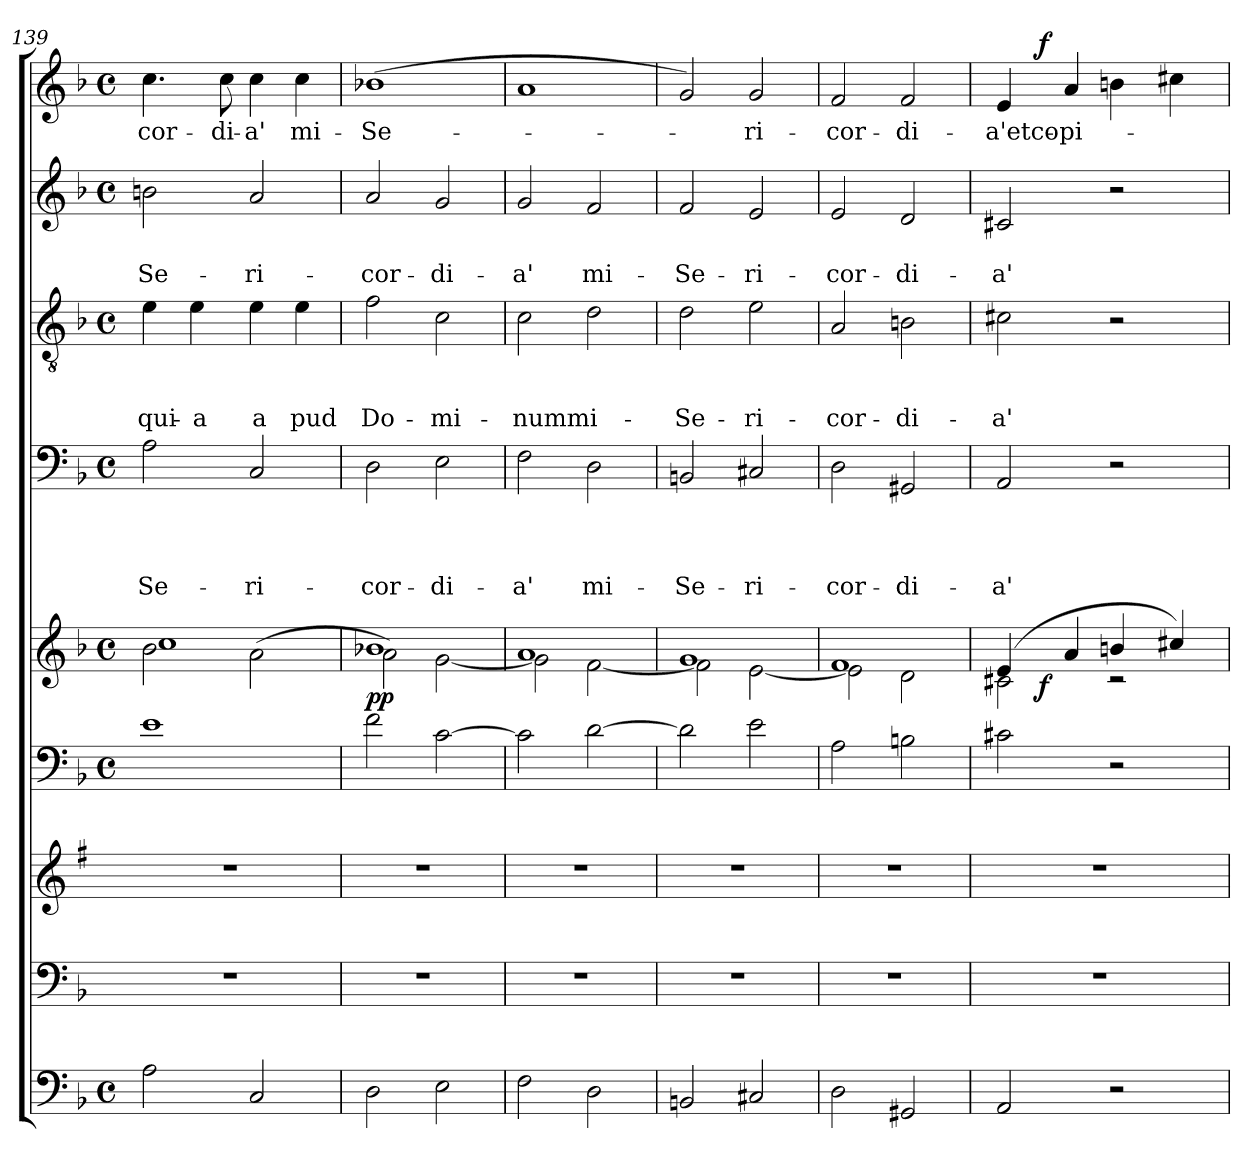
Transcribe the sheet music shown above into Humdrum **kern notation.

**kern	**kern	**kern	**kern	**kern	**dynam	**kern	**text	**text	**text	**text	**kern	**text	**text	**text	**kern	**text	**text	**kern	**text	**dynam
*part8	*part7	*part6	*part5	*part5	*part5	*part4	*part4	*part4	*part4	*part4	*part3	*part3	*part3	*part3	*part2	*part2	*part2	*part1	*part1	*part1
*staff9	*staff8	*staff7	*staff6	*staff5	*staff5/6	*staff4	*staff4	*staff4	*staff4	*staff4	*staff3	*staff3	*staff3	*staff3	*staff2	*staff2	*staff2	*staff1	*staff1	*staff1
*clefF4	*clefF4	*clefG2	*clefF4	*clefG2	*	*clefF4	*	*	*	*	*clefGv2	*	*	*	*clefG2	*	*	*clefG2	*	*
*k[b-]	*k[b-]	*k[f#]	*k[b-]	*k[b-]	*	*k[b-]	*	*	*	*	*k[b-]	*	*	*	*k[b-]	*	*	*k[b-]	*	*
*F:	*F:	*G:	*F:	*F:	*	*F:	*	*	*	*	*F:	*	*	*	*F:	*	*	*F:	*	*
*M4/4	*	*	*M4/4	*M4/4	*	*M4/4	*	*	*	*	*M4/4	*	*	*	*M4/4	*	*	*M4/4	*	*
*met(c)	*	*	*met(c)	*met(c)	*	*met(c)	*	*	*	*	*met(c)	*	*	*	*met(c)	*	*	*met(c)	*	*
=139	=139	=139	=139	=139	=139	=139	=139	=139	=139	=139	=139	=139	=139	=139	=139	=139	=139	=139	=139	=139
*	*	*	*	*^	*	*	*	*	*	*	*	*	*	*	*	*	*	*	*	*
!	!	!	!	!	!	!	!	!	!	!	!LO:LY:b	!	!	!	!LO:LY:b	!	!	!LO:LY:b	!	!LO:LY:b	!
2A\	1r	1r	1e	2b-\	1cc	.	2A\	.	.	.	-Se-	4e\	.	.	qui-	2bn\	.	-Se-	4.cc\	-cor-	.
!	!	!	!	!	!	!	!	!	!	!	!	!	!	!	!LO:LY:b:rj	!	!	!	!	!	!
.	.	.	.	.	.	.	.	.	.	.	.	4e\	.	.	-a	.	.	.	.	.	.
!	!	!	!	!	!	!	!	!	!	!	!	!	!	!	!	!	!	!	!	!LO:LY:b	!
.	.	.	.	.	.	.	.	.	.	.	.	.	.	.	.	.	.	.	8cc\	-di-	.
!	!	!	!	!	!	!	!	!	!	!	!LO:LY:b	!	!	!	!LO:LY:b	!	!	!LO:LY:b	!	!LO:LY:b:rj	!
2C/	.	.	.	(<2a\	.	.	2C/	.	.	.	-ri-	4e\	.	.	a	2a/	.	-ri-	4cc\	-a'	.
!	!	!	!	!	!	!	!	!	!	!	!	!	!	!	!LO:LY:b	!	!	!	!	!LO:LY:b	!
.	.	.	.	.	.	.	.	.	.	.	.	4e\	.	.	pud	.	.	.	4cc\	mi-	.
!!LO:LB:g=z
=140	=140	=140	=140	=140	=140	=140	=140	=140	=140	=140	=140	=140	=140	=140	=140	=140	=140	=140	=140	=140	=140
!	!	!	!	!	!	!LO:DY:a=2	!	!	!	!	!LO:LY:b	!	!	!	!LO:LY:b	!	!	!LO:LY:b	!	!LO:LY:b	!
2D\	1r	1r	2f\	1b-X	2a\)	pp	2D\	.	.	.	-cor-	2f\	.	.	Do-	2a/	.	-cor-	(<1b-X	-Se-	.
!	!	!	!	!	!	!	!	!	!	!	!LO:LY:b	!	!	!	!LO:LY:b	!	!	!LO:LY:b	!	!	!
2E\	.	.	[>2c\	.	[<2g\	.	2E\	.	.	.	-di-	2c\	.	.	-mi-	2g/	.	-di-	.	.	.
=141	=141	=141	=141	=141	=141	=141	=141	=141	=141	=141	=141	=141	=141	=141	=141	=141	=141	=141	=141	=141	=141
!	!	!	!	!	!	!	!	!	!	!	!LO:LY:b	!	!	!	!LO:LY:b	!	!	!LO:LY:b	!	!	!
2F\	1r	1r	2c\]	1a	2g\]	.	2F\	.	.	.	-a'	2c\	.	.	-nummi-	2g/	.	-a'	1a	.	.
!	!	!	!	!	!	!	!	!	!	!	!LO:LY:b	!	!	!	!	!	!	!LO:LY:b	!	!	!
2D\	.	.	[>2d\	.	[<2f\	.	2D\	.	.	.	mi-	2d\	.	.	.	2f/	.	mi-	.	.	.
=142	=142	=142	=142	=142	=142	=142	=142	=142	=142	=142	=142	=142	=142	=142	=142	=142	=142	=142	=142	=142	=142
!	!	!	!	!	!	!	!	!	!	!	!LO:LY:b	!	!	!	!LO:LY:b	!	!	!LO:LY:b	!	!	!
2BBn/	1r	1r	2d\]	1g	2f\]	.	2BBn/	.	.	.	-Se-	2d\	.	.	-Se-	2f/	.	-Se-	2g/)	.	.
!	!	!	!	!	!	!	!	!	!	!	!LO:LY:b	!	!	!	!LO:LY:b	!	!	!LO:LY:b	!	!LO:LY:b	!
2C#X/	.	.	2e\	.	[<2e\	.	2C#X/	.	.	.	-ri-	2e\	.	.	-ri-	2e/	.	-ri-	2g/	-ri-	.
=143	=143	=143	=143	=143	=143	=143	=143	=143	=143	=143	=143	=143	=143	=143	=143	=143	=143	=143	=143	=143	=143
!	!	!	!	!	!	!	!	!	!	!	!LO:LY:b	!	!	!	!LO:LY:b	!	!	!LO:LY:b	!	!LO:LY:b	!
2D\	1r	1r	2A\	1f	2e\]	.	2D\	.	.	.	-cor-	2A/	.	.	-cor-	2e/	.	-cor-	2f/	-cor-	.
!	!	!	!	!	!	!	!	!	!	!	!LO:LY:b	!	!	!	!LO:LY:b	!	!	!LO:LY:b	!	!LO:LY:b	!
2GG#X/	.	.	2Bn\	.	2d\	.	2GG#X/	.	.	.	-di-	2Bn\	.	.	-di-	2d/	.	-di-	2f/	-di-	.
=144	=144	=144	=144	=144	=144	=144	=144	=144	=144	=144	=144	=144	=144	=144	=144	=144	=144	=144	=144	=144	=144
!	!	!	!	!	!	!	!	!	!	!	!LO:LY:b	!	!	!	!LO:LY:b	!	!	!LO:LY:b	!	!LO:LY:b	!
*	*	*	*	*	*^	*	*	*	*	*	*	*	*	*	*	*	*	*	*^	*	*
2AA/	1r	1r	2c#X\	(>4e/	2c#X\	8ryy	.	2AA/	.	.	.	-a'	2c#X\	.	.	-a'	2c#X/	.	-a'	4e/	8ryy	-a'etco-	.
.	.	.	.	.	.	32ryy	.	.	.	.	.	.	.	.	.	.	.	.	.	.	32ryy	.	.
!	!	!	!	!	!	!	!LO:DY:b	!	!	!	!	!	!	!	!	!	!	!	!	!	!	!	!LO:DY:a
.	.	.	.	.	.	2ryy	f	.	.	.	.	.	.	.	.	.	.	.	.	.	2ryy	.	f
!	!	!	!	!	!	!	!	!	!	!	!	!	!	!	!	!	!	!	!	!	!	!LO:LY:b	!
.	.	.	.	4a/	.	.	.	.	.	.	.	.	.	.	.	.	.	.	.	4a/	.	-pi-	.
2r	.	.	2r	4bn/	2rc	.	.	2r	.	.	.	.	2r	.	.	.	2r	.	.	4bn\	.	.	.
.	.	.	.	.	.	4ryy	.	.	.	.	.	.	.	.	.	.	.	.	.	.	4ryy	.	.
.	.	.	.	4cc#X/)	.	.	.	.	.	.	.	.	.	.	.	.	.	.	.	4cc#X\	.	.	.
.	.	.	.	.	.	16.ryy	.	.	.	.	.	.	.	.	.	.	.	.	.	.	16.ryy	.	.
*	*	*	*	*v	*v	*v	*	*	*	*	*	*	*	*	*	*	*	*	*	*v	*v	*	*
=	=	=	=	=	=	=	=	=	=	=	=	=	=	=	=	=	=	=	=	=
*-	*-	*-	*-	*-	*-	*-	*-	*-	*-	*-	*-	*-	*-	*-	*-	*-	*-	*-	*-	*-
